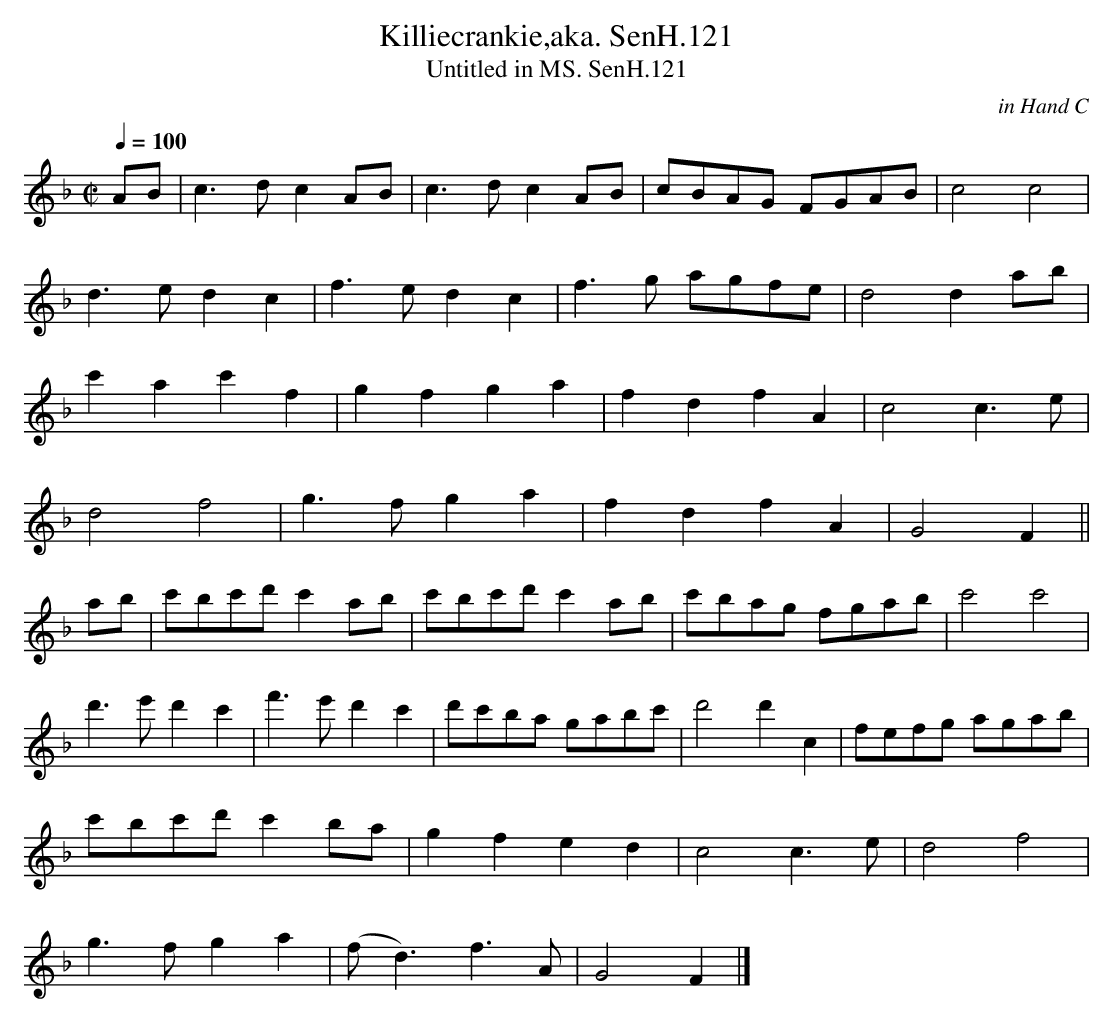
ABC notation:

X:1
T:Killiecrankie,aka. SenH.121
C:in Hand C
Q:1/4=100
T:Untitled in MS. SenH.121
M:C|
L:1/8
K:F
AB | c3d c2AB | c3dc2AB | cBAG FGAB | c4c4 |
d3ed2c2 | f3ed2c2 | f3g agfe | d4d2ab |
c'2a2c'2f2 | g2f2g2a2 | f2d2f2A2 | c4c3e |
d4f4 | g3fg2a2 | f2d2f2A2 | G4F2 ||
ab |c'bc'd' c'2ab | c'bc'd'c'2ab | c'bag fgab | c'4c'4 |
d'3e'd'2c'2 | f'3e'd'2c'2|d'c'ba gabc' | d'4d'2c2 | fefg agab |
c'bc'd' c'2ba | g2f2e2d2 | c4 c3e |d4f4 |
g3fg2a2 | (fd3) f3A | G4F2 |]
